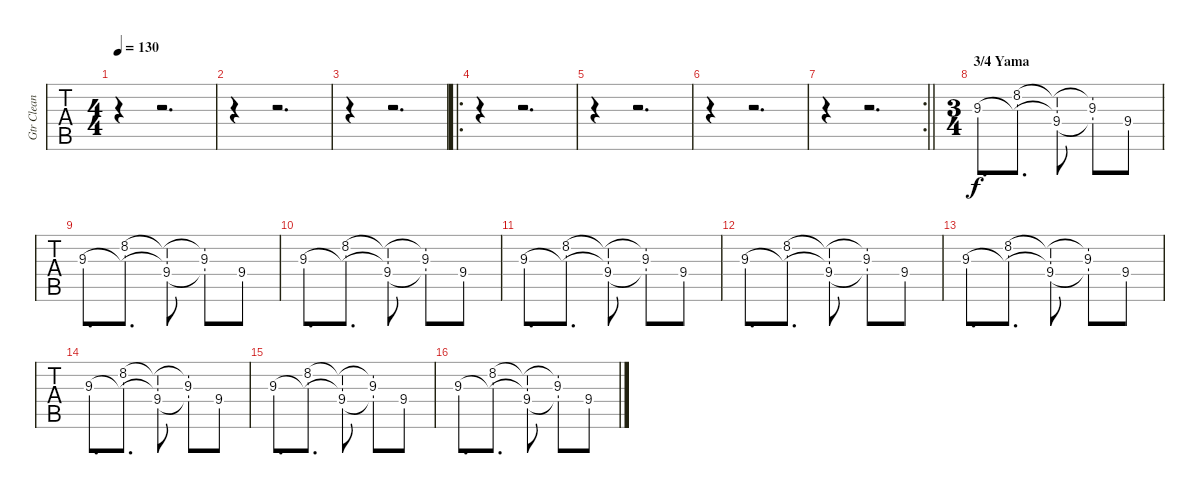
\track ("Gtr Clean" "Gtr Clean") {instrument electricguitarclean}
\staff {tabs}
\tuning (E4 B3 G3 D3 A2 D2) {hide}
\ts (4 4)
\tempo 130
\clef g2
\ks c
r.4{dy f} r.2{d} |
r.4 r.2{d} |
r.4 r.2{d} |
\ro
r.4 r.2{d} |
r.4 r.2{d} |
r.4 r.2{d} |
\rc 2
\barLineRight lightlight
r.4 r.2{d} |
\ts (3 4)
\section ("" "3/4 Yama")
9.3.8{d} (8.2 9.3{t}).8{d} (8.2{t} 9.3{t} 9.4).8 (8.2{t} 9.3 9.4{t}).8 9.4.8 |
9.3.8{d} (8.2 9.3{t}).8{d} (8.2{t} 9.3{t} 9.4).8 (8.2{t} 9.3 9.4{t}).8 9.4.8 |
9.3.8{d} (8.2 9.3{t}).8{d} (8.2{t} 9.3{t} 9.4).8 (8.2{t} 9.3 9.4{t}).8 9.4.8 |
9.3.8{d} (8.2 9.3{t}).8{d} (8.2{t} 9.3{t} 9.4).8 (8.2{t} 9.3 9.4{t}).8 9.4.8 |
9.3.8{d} (8.2 9.3{t}).8{d} (8.2{t} 9.3{t} 9.4).8 (8.2{t} 9.3 9.4{t}).8 9.4.8 |
9.3.8{d} (8.2 9.3{t}).8{d} (8.2{t} 9.3{t} 9.4).8 (8.2{t} 9.3 9.4{t}).8 9.4.8 |
9.3.8{d} (8.2 9.3{t}).8{d} (8.2{t} 9.3{t} 9.4).8 (8.2{t} 9.3 9.4{t}).8 9.4.8 |
9.3.8{d} (8.2 9.3{t}).8{d} (8.2{t} 9.3{t} 9.4).8 (8.2{t} 9.3 9.4{t}).8 9.4.8 |
9.3.8{d} (8.2 9.3{t}).8{d} (8.2{t} 9.3{t} 9.4).8 (8.2{t} 9.3 9.4{t}).8 9.4.8
